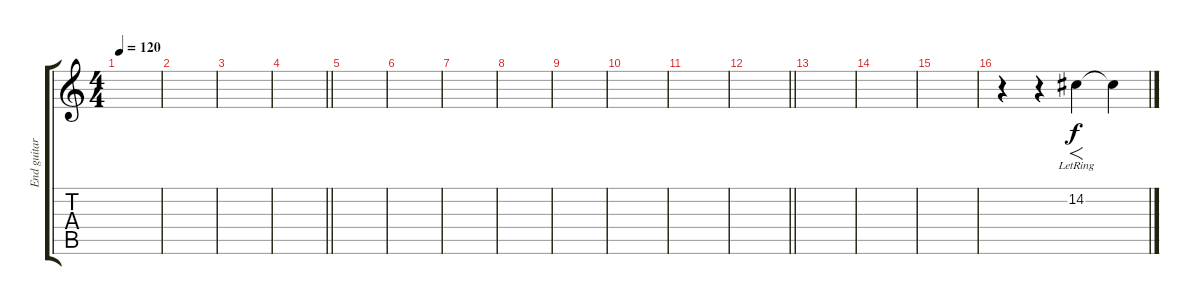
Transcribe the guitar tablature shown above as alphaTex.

\track ("End guitar/Double No" "End guitar") {instrument stringensemble1}
\staff {score tabs}
\tuning (E4 B3 G3 D3 A2 E2) {hide}
\ts (4 4)
\tempo 120
\clef g2
\ks c
|
|
|
\barLineRight lightlight
|
|
|
|
|
|
|
|
\barLineRight lightlight
|
|
|
|
r.4 r.4 14.2{lr}.4{f} 14.2{t}.4
